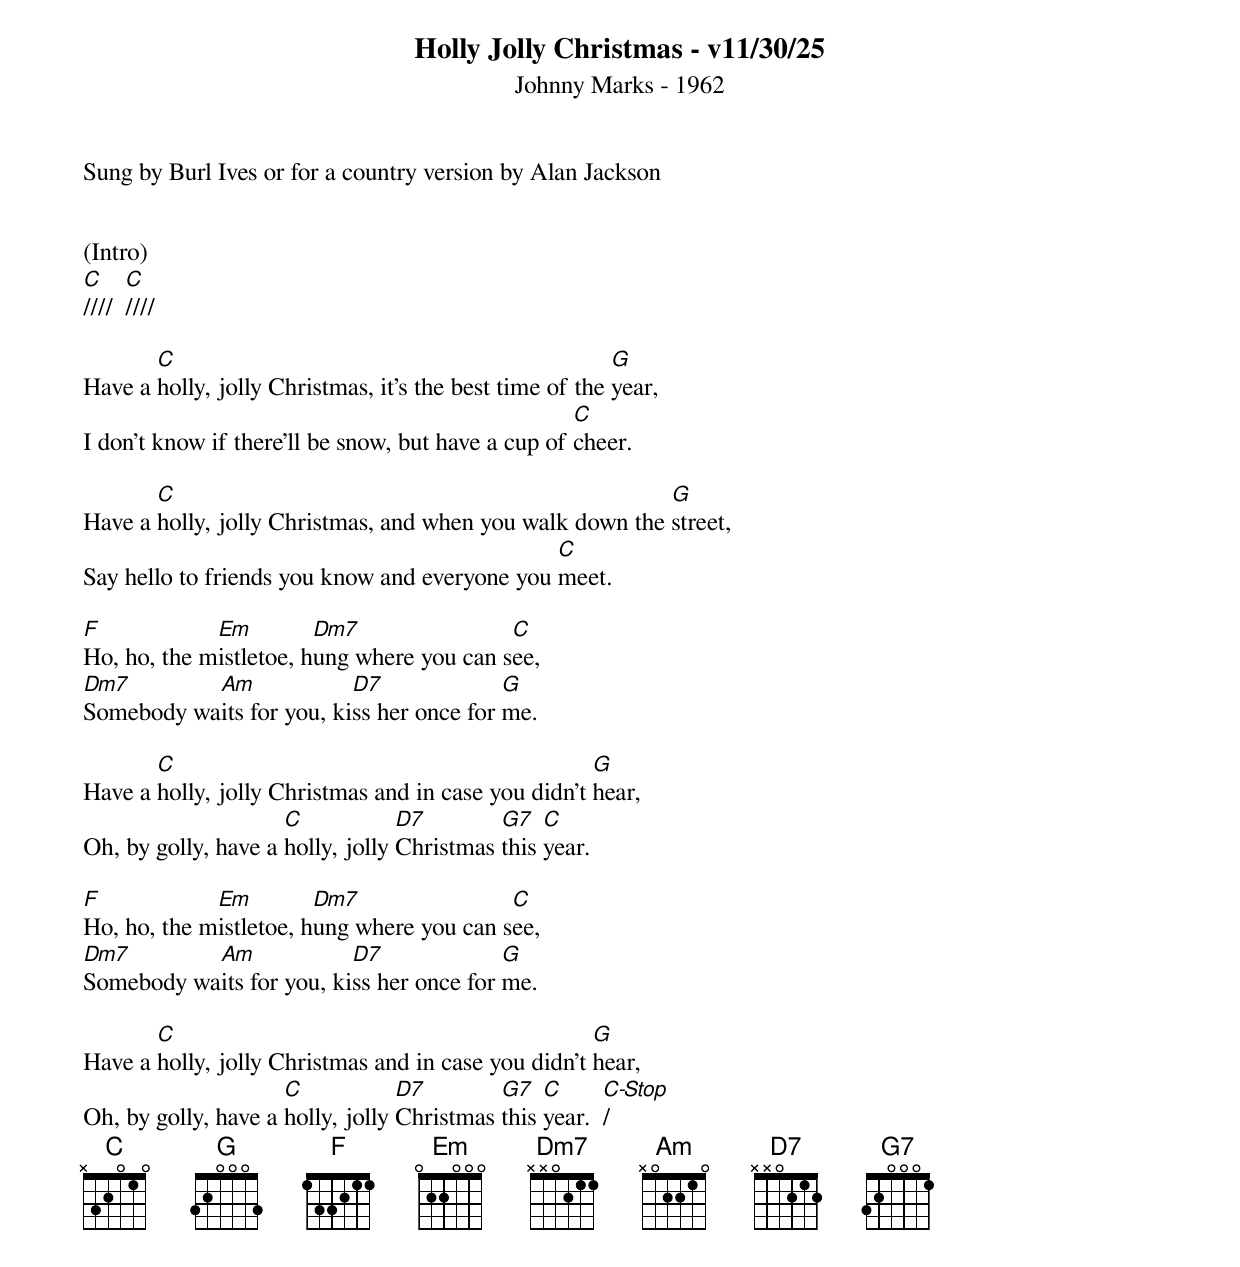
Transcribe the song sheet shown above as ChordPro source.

{title:Holly Jolly Christmas - v11/30/25}
{subtitle:Johnny Marks - 1962}
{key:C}
Sung by Burl Ives or for a country version by Alan Jackson


(Intro)
[C]////  [C]////

Have a [C]holly, jolly Christmas, it's the best time of the [G]year,
I don't know if there'll be snow, but have a cup of [C]cheer.

Have a [C]holly, jolly Christmas, and when you walk down the [G]street,
Say hello to friends you know and everyone you [C]meet.

[F]Ho, ho, the m[Em]istletoe, h[Dm7]ung where you can s[C]ee,
[Dm7]Somebody wa[Am]its for you, ki[D7]ss her once for [G]me.

Have a [C]holly, jolly Christmas and in case you didn't [G]hear,
Oh, by golly, have a [C]holly, jolly [D7]Christmas [G7]this [C]year.

[F]Ho, ho, the m[Em]istletoe, h[Dm7]ung where you can s[C]ee,
[Dm7]Somebody wa[Am]its for you, ki[D7]ss her once for [G]me.

Have a [C]holly, jolly Christmas and in case you didn't [G]hear,
Oh, by golly, have a [C]holly, jolly [D7]Christmas [G7]this [C]year.  [C-Stop]/
